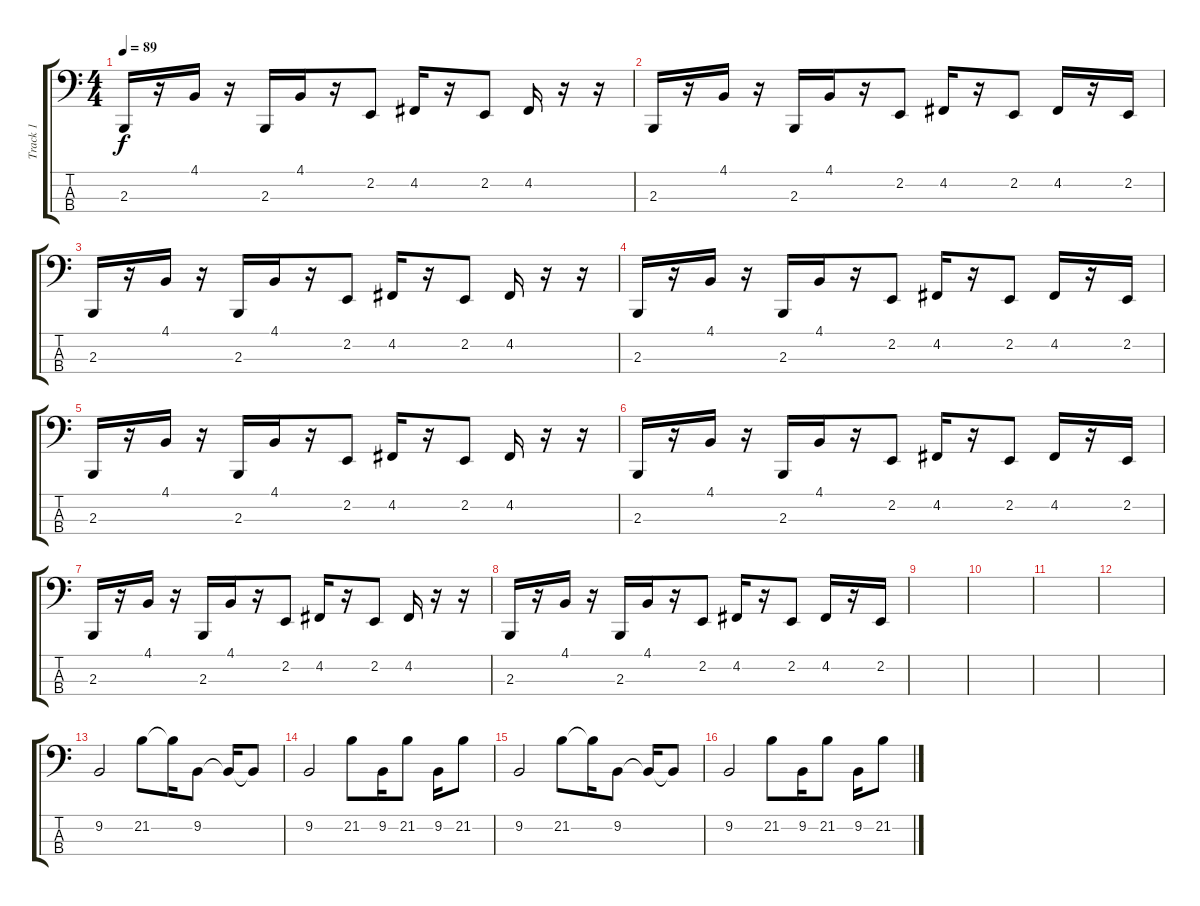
\track ("Track 1" "Track 1") {instrument lead2sawtooth}
\staff {score tabs}
\tuning (G2 D2 A1 E1) {hide}
\ts (4 4)
\tempo 89
\clef f4
\ks c
2.3.16{dy f} r.16 4.1.16 r.16 2.3.16 4.1.16 r.16 2.2.8 4.2.16 r.16 2.2.8 4.2.16 r.16 r.16 |
2.3.16 r.16 4.1.16 r.16 2.3.16 4.1.16 r.16 2.2.8 4.2.16 r.16 2.2.8 4.2.16 r.16 2.2.16 |
2.3.16 r.16 4.1.16 r.16 2.3.16 4.1.16 r.16 2.2.8 4.2.16 r.16 2.2.8 4.2.16 r.16 r.16 |
2.3.16 r.16 4.1.16 r.16 2.3.16 4.1.16 r.16 2.2.8 4.2.16 r.16 2.2.8 4.2.16 r.16 2.2.16 |
2.3.16 r.16 4.1.16 r.16 2.3.16 4.1.16 r.16 2.2.8 4.2.16 r.16 2.2.8 4.2.16 r.16 r.16 |
2.3.16 r.16 4.1.16 r.16 2.3.16 4.1.16 r.16 2.2.8 4.2.16 r.16 2.2.8 4.2.16 r.16 2.2.16 |
2.3.16 r.16 4.1.16 r.16 2.3.16 4.1.16 r.16 2.2.8 4.2.16 r.16 2.2.8 4.2.16 r.16 r.16 |
2.3.16 r.16 4.1.16 r.16 2.3.16 4.1.16 r.16 2.2.8 4.2.16 r.16 2.2.8 4.2.16 r.16 2.2.16 |
|
|
|
|
9.2.2 21.2.8 21.2{t}.16 9.2.8 9.2{t}.16 9.2{t}.8 |
9.2.2 21.2.8 9.2.16 21.2.8 9.2.16 21.2.8 |
9.2.2 21.2.8 21.2{t}.16 9.2.8 9.2{t}.16 9.2{t}.8 |
9.2.2 21.2.8 9.2.16 21.2.8 9.2.16 21.2.8
